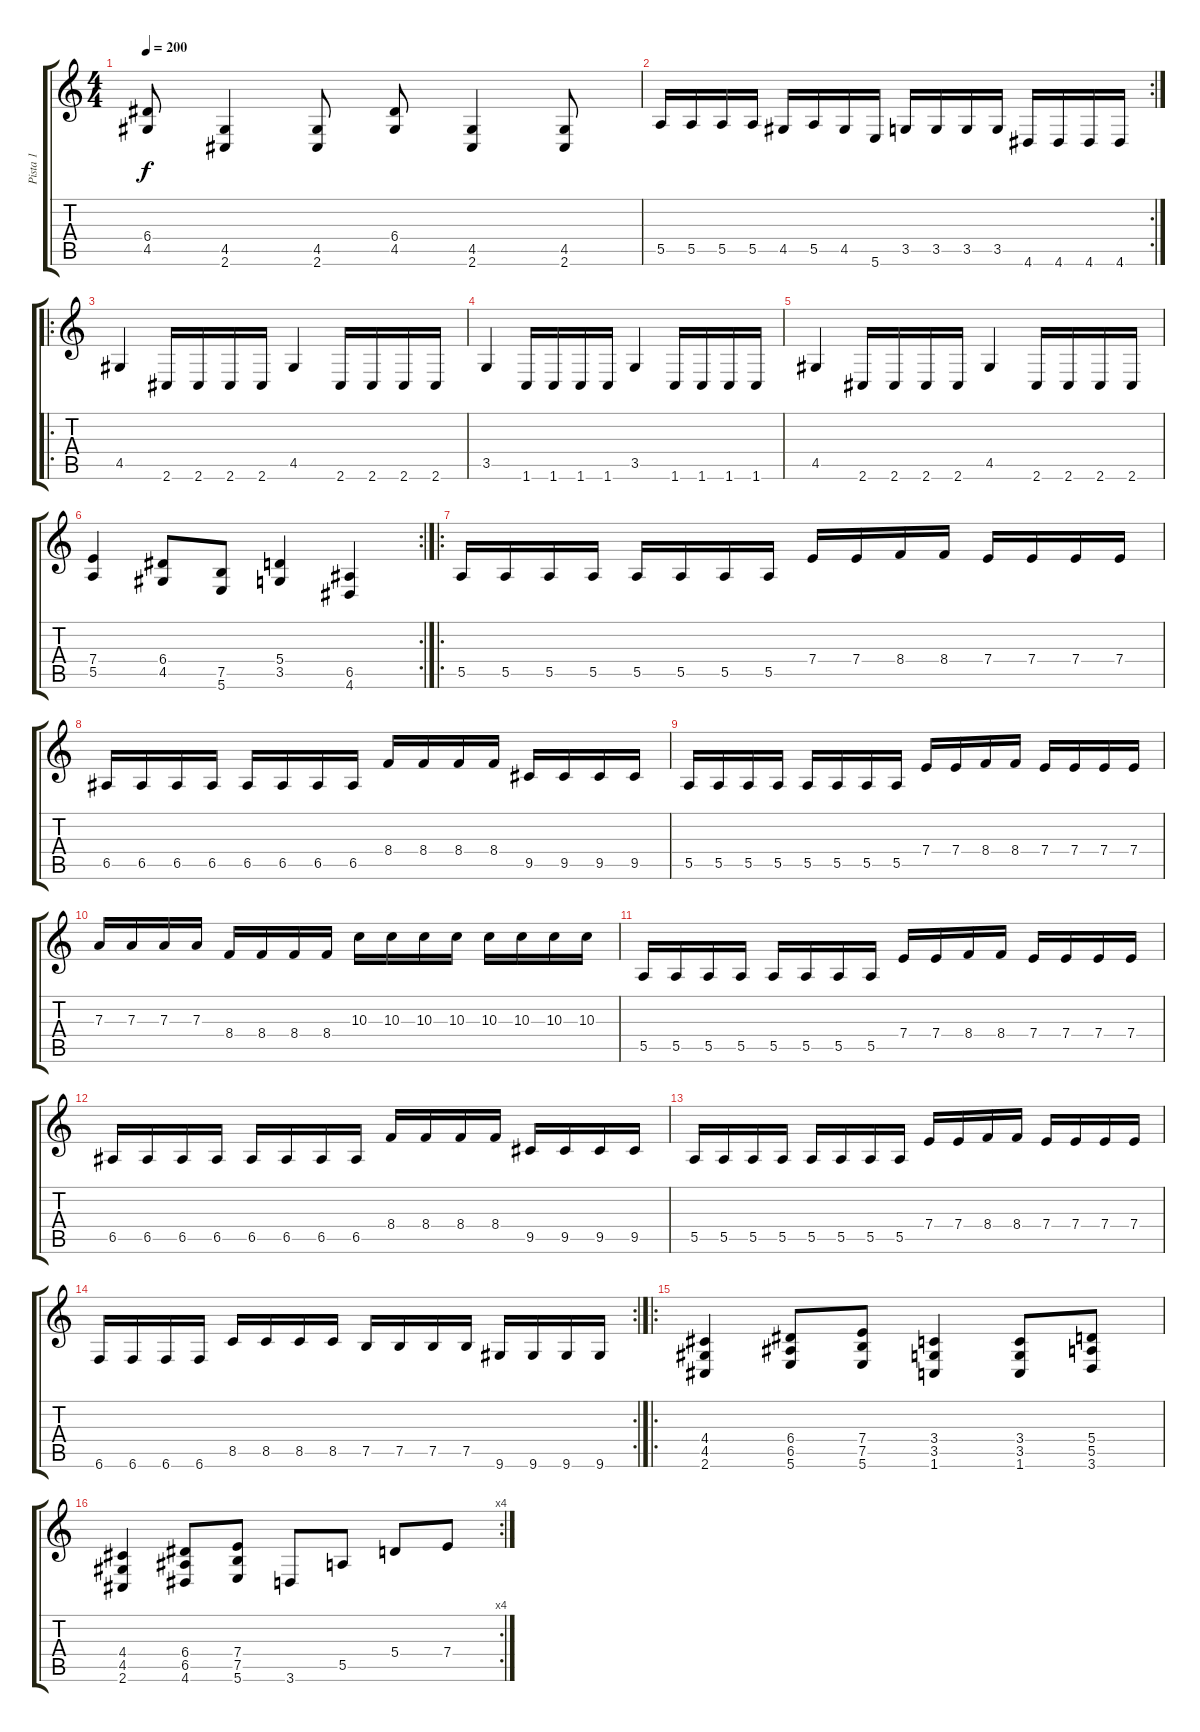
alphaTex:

\track ("Pista 1" "Pista 1") {instrument distortionguitar}
\staff {score tabs}
\tuning (B3 Gb3 D3 A2 E2 B1) {hide}
\ts (4 4)
\tempo 200
\clef g2
\ks c
(6.4 4.5).8{dy f} (4.5 2.6).4 (4.5 2.6).8 (6.4 4.5).8 (4.5 2.6).4 (4.5 2.6).8 |
\rc 2
5.5.16 5.5.16 5.5.16 5.5.16 4.5.16 5.5.16 4.5.16 5.6.16 3.5.16 3.5.16 3.5.16 3.5.16 4.6.16 4.6.16 4.6.16 4.6.16 |
\ro
4.5.4 2.6.16 2.6.16 2.6.16 2.6.16 4.5.4 2.6.16 2.6.16 2.6.16 2.6.16 |
3.5.4 1.6.16 1.6.16 1.6.16 1.6.16 3.5.4 1.6.16 1.6.16 1.6.16 1.6.16 |
4.5.4 2.6.16 2.6.16 2.6.16 2.6.16 4.5.4 2.6.16 2.6.16 2.6.16 2.6.16 |
\rc 2
(7.4 5.5).4 (6.4 4.5).8 (7.5 5.6).8 (5.4 3.5).4 (6.5 4.6).4 |
\ro
5.5.16 5.5.16 5.5.16 5.5.16 5.5.16 5.5.16 5.5.16 5.5.16 7.4.16 7.4.16 8.4.16 8.4.16 7.4.16 7.4.16 7.4.16 7.4.16 |
6.5.16 6.5.16 6.5.16 6.5.16 6.5.16 6.5.16 6.5.16 6.5.16 8.4.16 8.4.16 8.4.16 8.4.16 9.5.16 9.5.16 9.5.16 9.5.16 |
5.5.16 5.5.16 5.5.16 5.5.16 5.5.16 5.5.16 5.5.16 5.5.16 7.4.16 7.4.16 8.4.16 8.4.16 7.4.16 7.4.16 7.4.16 7.4.16 |
7.3.16 7.3.16 7.3.16 7.3.16 8.4.16 8.4.16 8.4.16 8.4.16 10.3.16 10.3.16 10.3.16 10.3.16 10.3.16 10.3.16 10.3.16 10.3.16 |
5.5.16 5.5.16 5.5.16 5.5.16 5.5.16 5.5.16 5.5.16 5.5.16 7.4.16 7.4.16 8.4.16 8.4.16 7.4.16 7.4.16 7.4.16 7.4.16 |
6.5.16 6.5.16 6.5.16 6.5.16 6.5.16 6.5.16 6.5.16 6.5.16 8.4.16 8.4.16 8.4.16 8.4.16 9.5.16 9.5.16 9.5.16 9.5.16 |
5.5.16 5.5.16 5.5.16 5.5.16 5.5.16 5.5.16 5.5.16 5.5.16 7.4.16 7.4.16 8.4.16 8.4.16 7.4.16 7.4.16 7.4.16 7.4.16 |
\rc 2
6.6.16 6.6.16 6.6.16 6.6.16 8.5.16 8.5.16 8.5.16 8.5.16 7.5.16 7.5.16 7.5.16 7.5.16 9.6.16 9.6.16 9.6.16 9.6.16 |
\ro
(4.4 4.5 2.6).4 (6.4 6.5 5.6).8 (7.4 7.5 5.6).8 (3.4 3.5 1.6).4 (3.4 3.5 1.6).8 (5.4 5.5 3.6).8 |
\rc 4
(4.4 4.5 2.6).4 (6.4 6.5 4.6).8 (7.4 7.5 5.6).8 3.6.8 5.5.8 5.4.8 7.4.8
